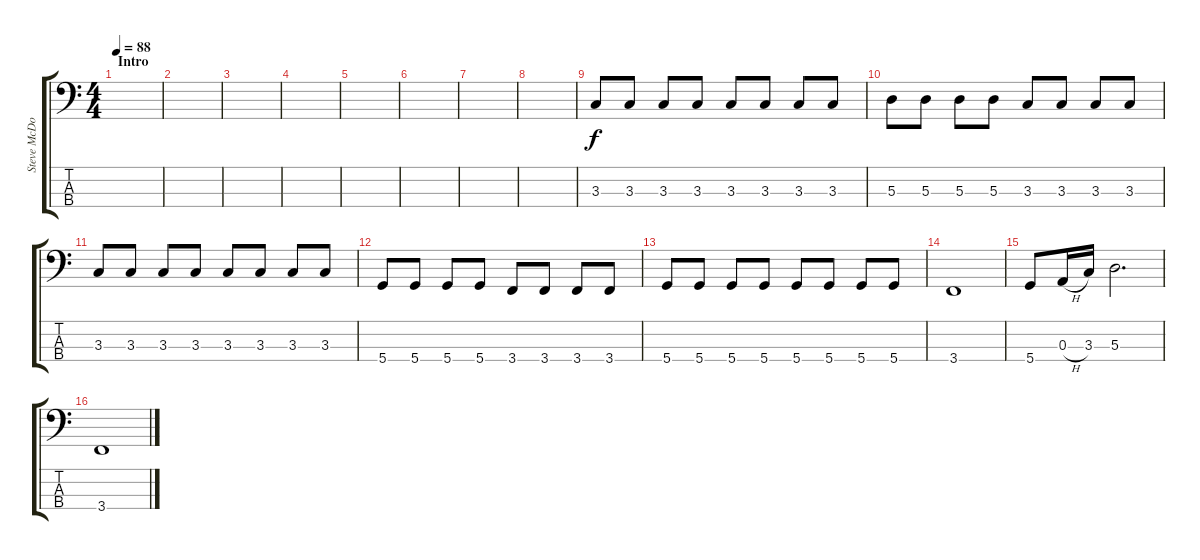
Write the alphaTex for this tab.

\track ("Steve McDonald" "Steve McDo") {instrument electricbassfinger}
\staff {score tabs}
\tuning (G2 D2 A1 D1) {hide}
\ts (4 4)
\section ("" "Intro")
\tempo 88
\clef f4
\ks c
|
|
|
|
|
|
|
|
3.3.8 3.3.8 3.3.8 3.3.8 3.3.8 3.3.8 3.3.8 3.3.8 |
5.3.8 5.3.8 5.3.8 5.3.8 3.3.8 3.3.8 3.3.8 3.3.8 |
3.3.8 3.3.8 3.3.8 3.3.8 3.3.8 3.3.8 3.3.8 3.3.8 |
5.4.8 5.4.8 5.4.8 5.4.8 3.4.8 3.4.8 3.4.8 3.4.8 |
5.4.8 5.4.8 5.4.8 5.4.8 5.4.8 5.4.8 5.4.8 5.4.8 |
3.4.1 |
5.4.8 0.3{h}.16 3.3.16 5.3.2{d} |
3.4.1
